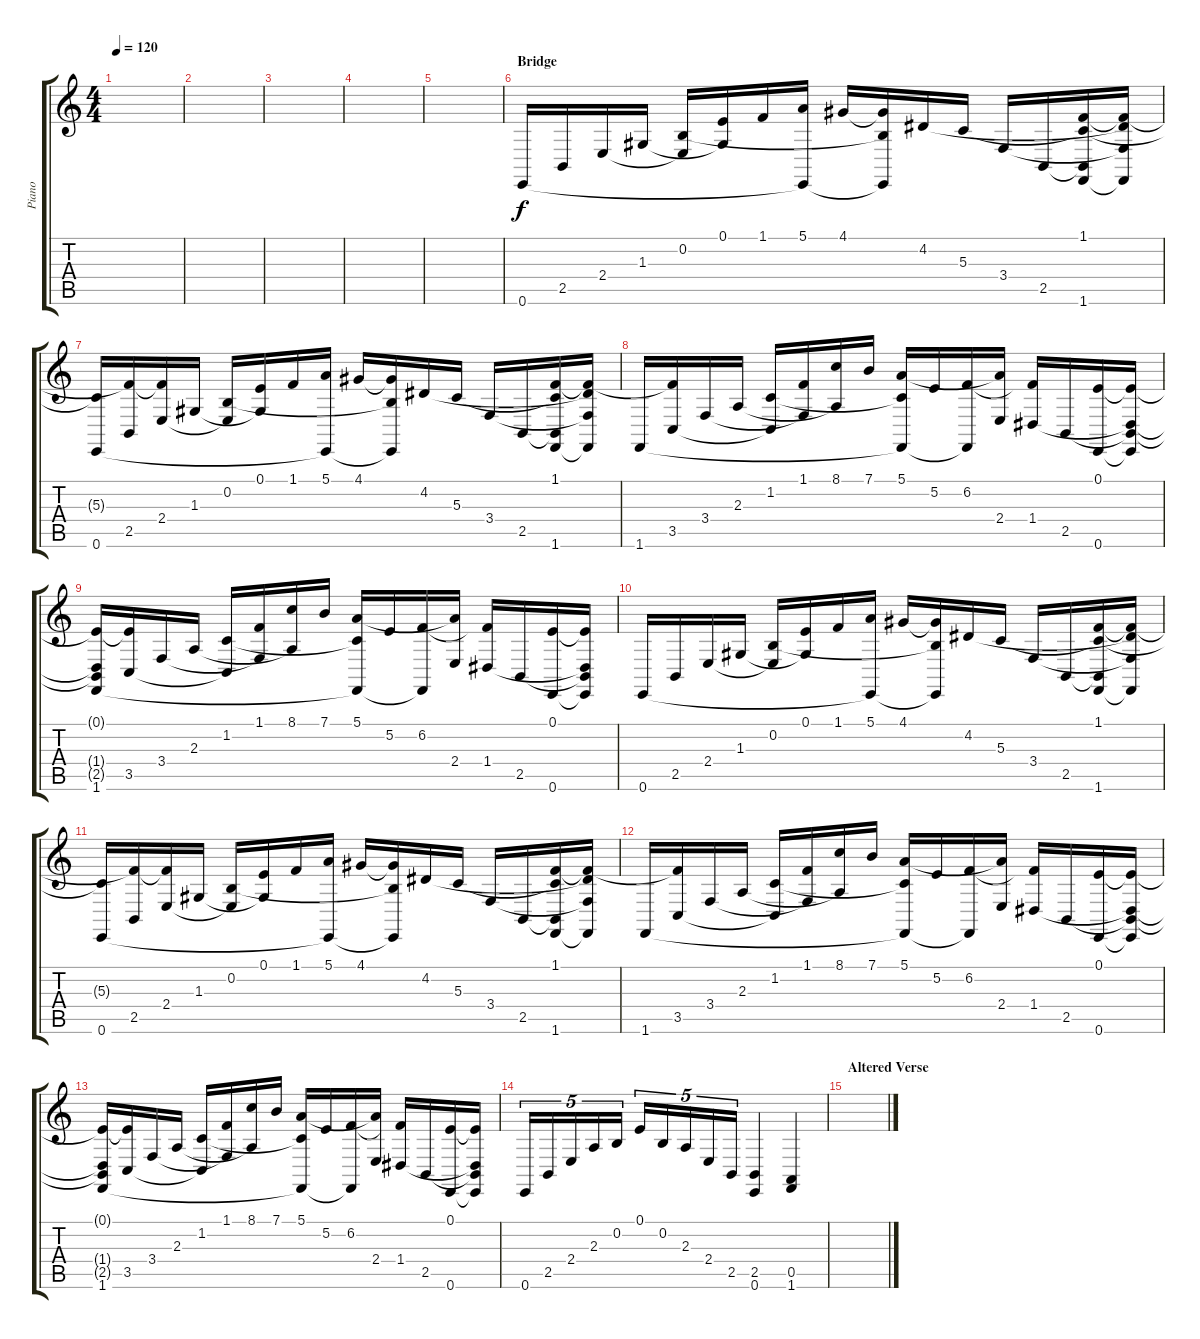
\track ("Piano" "Piano") {instrument acousticgrandpiano}
\staff {score tabs}
\tuning (E4 B3 G3 D3 A2 E2) {hide}
\ts (4 4)
\tempo 120
\clef g2
\ks c
|
|
|
|
|
\section ("" "Bridge")
0.6.16 2.5.16 2.4.16 1.3.16 (0.2 2.4{t}).16 (0.1 1.3{t}).16 1.1.16 (5.1 0.6{t}).16 4.1.16 (4.1{t} 0.2{t} 0.6{t}).16 4.2.16 5.3.16 3.4.16 2.5.16 (1.1 5.3{t} 2.5{t} 1.6).16 (1.1{t} 4.2{t} 3.4{t} 1.6{t}).16 |
(5.3{t} 0.6).16 (1.1{t} 2.5).16 (1.1{t} 2.4).16 1.3.16 (0.2 2.4{t}).16 (0.1 1.3{t}).16 1.1.16 (5.1 0.6{t}).16 4.1.16 (4.1{t} 0.2{t} 0.6{t}).16 4.2.16 5.3.16 3.4.16 2.5.16 (1.1 5.3{t} 2.5{t} 1.6).16 (1.1{t} 4.2{t} 3.4{t} 1.6{t}).16 |
1.6.16 (1.1{t} 3.5).16 3.4.16 2.3.16 (1.2 3.5{t}).16 (1.1 3.4{t}).16 (8.1 2.3{t}).16 7.1.16 (5.1 1.2{t} 1.6{t}).16 5.2.16 (6.2 1.6{t}).16 (5.1{t} 2.4).16 (6.2{t} 1.4).16 2.5.16 (0.1 0.6).16 (0.1{t} 1.4{t} 2.5{t} 0.6{t}).16 |
(0.1{t} 1.4{t} 2.5{t} 1.6).16 (0.1{t} 3.5).16 3.4.16 2.3.16 (1.2 3.5{t}).16 (1.1 3.4{t}).16 (8.1 2.3{t}).16 7.1.16 (5.1 1.2{t} 1.6{t}).16 5.2.16 (6.2 1.6{t}).16 (5.1{t} 2.4).16 (6.2{t} 1.4).16 2.5.16 (0.1 0.6).16 (0.1{t} 1.4{t} 2.5{t} 0.6{t}).16 |
0.6.16 2.5.16 2.4.16 1.3.16 (0.2 2.4{t}).16 (0.1 1.3{t}).16 1.1.16 (5.1 0.6{t}).16 4.1.16 (4.1{t} 0.2{t} 0.6{t}).16 4.2.16 5.3.16 3.4.16 2.5.16 (1.1 5.3{t} 2.5{t} 1.6).16 (1.1{t} 4.2{t} 3.4{t} 1.6{t}).16 |
(5.3{t} 0.6).16 (1.1{t} 2.5).16 (1.1{t} 2.4).16 1.3.16 (0.2 2.4{t}).16 (0.1 1.3{t}).16 1.1.16 (5.1 0.6{t}).16 4.1.16 (4.1{t} 0.2{t} 0.6{t}).16 4.2.16 5.3.16 3.4.16 2.5.16 (1.1 5.3{t} 2.5{t} 1.6).16 (1.1{t} 4.2{t} 3.4{t} 1.6{t}).16 |
1.6.16 (1.1{t} 3.5).16 3.4.16 2.3.16 (1.2 3.5{t}).16 (1.1 3.4{t}).16 (8.1 2.3{t}).16 7.1.16 (5.1 1.2{t} 1.6{t}).16 5.2.16 (6.2 1.6{t}).16 (5.1{t} 2.4).16 (6.2{t} 1.4).16 2.5.16 (0.1 0.6).16 (0.1{t} 1.4{t} 2.5{t} 0.6{t}).16 |
(0.1{t} 1.4{t} 2.5{t} 1.6).16 (0.1{t} 3.5).16 3.4.16 2.3.16 (1.2 3.5{t}).16 (1.1 3.4{t}).16 (8.1 2.3{t}).16 7.1.16 (5.1 1.2{t} 1.6{t}).16 5.2.16 (6.2 1.6{t}).16 (5.1{t} 2.4).16 (6.2{t} 1.4).16 2.5.16 (0.1 0.6).16 (0.1{t} 1.4{t} 2.5{t} 0.6{t}).16 |
0.6.16{tu (5 4)} 2.5.16{tu (5 4)} 2.4.16{tu (5 4)} 2.3.16{tu (5 4)} 0.2.16{tu (5 4)} 0.1.16{tu (5 4)} 0.2.16{tu (5 4)} 2.3.16{tu (5 4)} 2.4.16{tu (5 4)} 2.5.16{tu (5 4)} (2.5 0.6).4 (0.5 1.6).4 |
\section ("" "Altered Verse")
